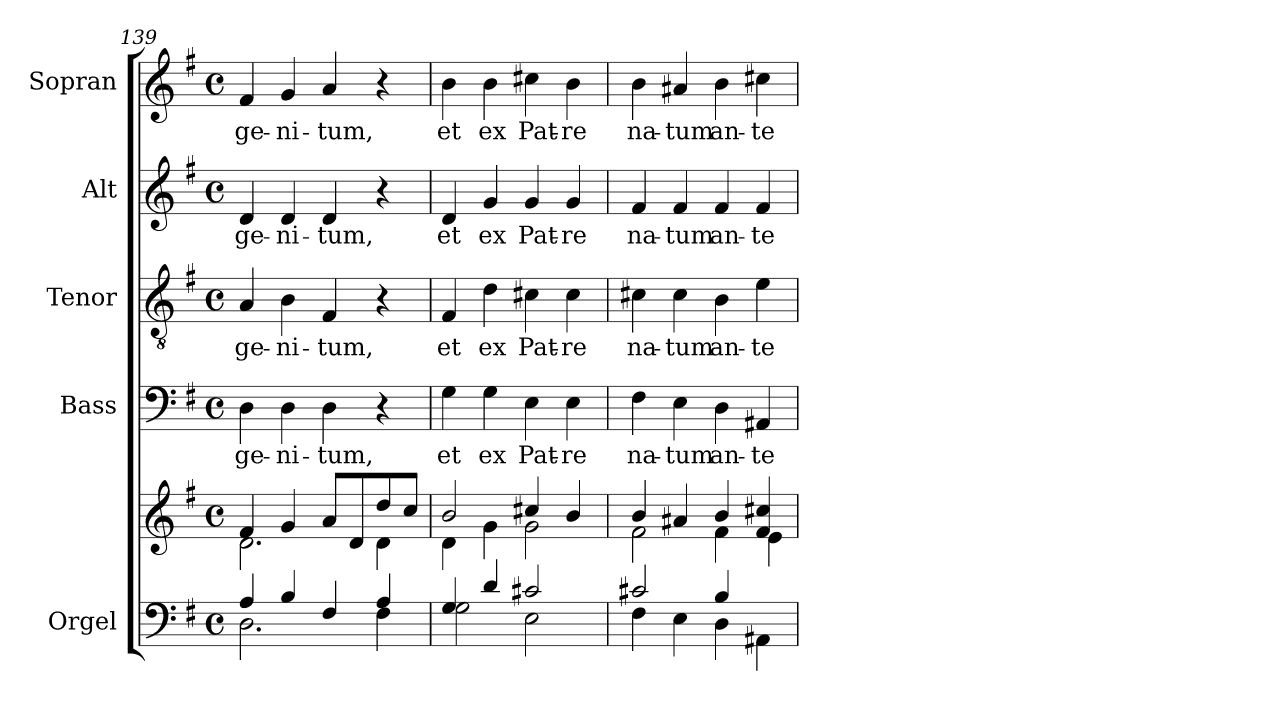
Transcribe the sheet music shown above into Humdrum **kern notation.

**kern	**kern	**kern	**text	**kern	**text	**kern	**text	**kern	**text
*part5	*part5	*part4	*part4	*part3	*part3	*part2	*part2	*part1	*part1
*staff6	*staff5	*staff4	*staff4	*staff3	*staff3	*staff2	*staff2	*staff1	*staff1
*I"Orgel	*	*I"Bass	*	*I"Tenor	*	*I"Alt	*	*I"Sopran	*
*I'Org.	*	*I'B.	*	*I'T.	*	*I'A.	*	*I'S.	*
!!LO:PB:g=z
*clefF4	*clefG2	*clefF4	*	*clefGv2	*	*clefG2	*	*clefG2	*
*k[f#]	*k[f#]	*k[f#]	*	*k[f#]	*	*k[f#]	*	*k[f#]	*
*G:	*G:	*G:	*	*G:	*	*G:	*	*G:	*
*M4/4	*M4/4	*M4/4	*	*M4/4	*	*M4/4	*	*M4/4	*
*met(c)	*met(c)	*met(c)	*	*met(c)	*	*met(c)	*	*met(c)	*
=139	=139	=139	=139	=139	=139	=139	=139	=139	=139
*^	*^	*	*	*	*	*	*	*	*
4A/	2.D\	4f#/	2.d\	4D\	-ge-	4A/	-ge-	4d/	-ge-	4f#/	-ge-
4B/	.	4g/	.	4D\	-ni-	4B\	-ni-	4d/	-ni-	4g/	-ni-
4F#/	.	8a/L	.	4D\	-tum,	4F#/	-tum,	4d/	-tum,	4a/	-tum,
.	.	8d/	.	.	.	.	.	.	.	.	.
4A/	4F#\	8dd/	4d\	4r	.	4r	.	4r	.	4r	.
.	.	8cc/J	.	.	.	.	.	.	.	.	.
=140	=140	=140	=140	=140	=140	=140	=140	=140	=140	=140	=140
4G/	2G\	2b/	4d\	4G\	et	4F#/	et	4d/	et	4b\	et
4d/	.	.	4g\	4G\	ex	4d\	ex	4g/	ex	4b\	ex
2c#X/	2E\	4cc#X/	2g\	4E\	Pat-	4c#X\	Pat-	4g/	Pat-	4cc#X\	Pat-
.	.	4b/	.	4E\	-re	4c#\	-re	4g/	-re	4b\	-re
=141	=141	=141	=141	=141	=141	=141	=141	=141	=141	=141	=141
2c#X/	4F#\	4b/	2f#\	4F#\	na-	4c#X\	na-	4f#/	na-	4b\	na-
.	4E\	4a#X/	.	4E\	-tum	4c#\	-tum	4f#/	-tum	4a#X/	-tum
4B/	4D\	4b/	4f#\	4D\	an-	4B\	an-	4f#/	an-	4b\	an-
4ryy	4AA#X\	4f#/ 4cc#X/	4e\	4AA#X/	-te	4e\	-te	4f#/	-te	4cc#X\	-te
*v	*v	*	*	*	*	*	*	*	*	*	*
*	*v	*v	*	*	*	*	*	*	*	*
=	=	=	=	=	=	=	=	=	=
*-	*-	*-	*-	*-	*-	*-	*-	*-	*-
